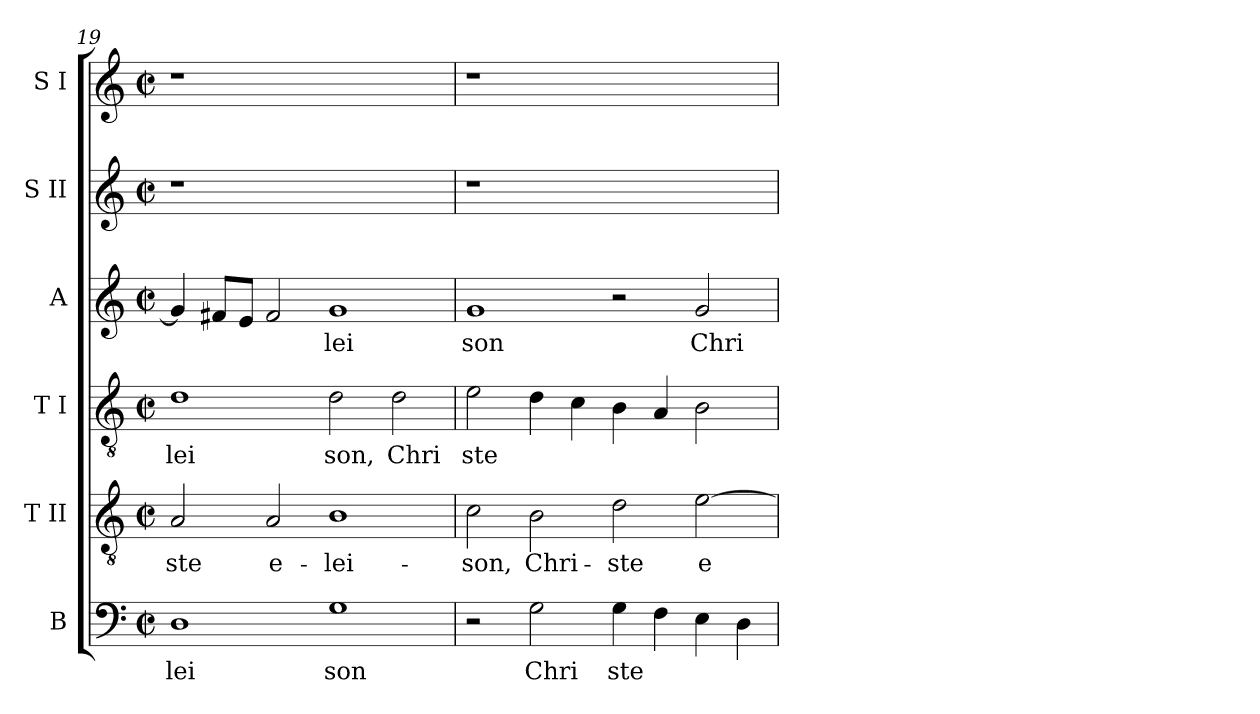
**kern	**text	**kern	**text	**kern	**text	**kern	**text	**kern	**kern
*part6	*part6	*part5	*part5	*part4	*part4	*part3	*part3	*part2	*part1
*staff6	*staff6	*staff5	*staff5	*staff4	*staff4	*staff3	*staff3	*staff2	*staff1
*I"B	*	*I"T II	*	*I"T I	*	*I"A	*	*I"S II	*I"S I
*I'B	*	*I'T II	*	*I'T I	*	*I'A	*	*I'S II	*I'S I
*clefF4	*	*clefGv2	*	*clefGv2	*	*clefG2	*	*clefG2	*clefG2
*k[]	*	*k[]	*	*k[]	*	*k[]	*	*k[]	*k[]
*C:	*	*C:	*	*C:	*	*C:	*	*C:	*C:
*M2/2	*	*M2/2	*	*M2/2	*	*M2/2	*	*M2/2	*M2/2
*met(c|)	*	*met(c|)	*	*met(c|)	*	*met(c|)	*	*met(c|)	*met(c|)
=19	=19	=19	=19	=19	=19	=19	=19	=19	=19
!	!LO:LY:b:cj	!	!LO:LY:b:cj	!	!LO:LY:b:cj	!	!LO:LY:b:cj	!	!
1D	lei	2A/	-ste	1d	lei	4g/]	.	1r	1r
!	!	!	!	!	!	!	!LO:LY:b:cj	!	!
.	.	.	.	.	.	8f#X/L	.	.	.
!	!	!	!	!	!	!	!LO:LY:b:cj	!	!
.	.	.	.	.	.	8e/J	.	.	.
!	!	!	!LO:LY:b:cj	!	!	!	!LO:LY:b:cj	!	!
.	.	2A/	e-	.	.	2f#/	.	.	.
!	!LO:LY:b:cj	!	!LO:LY:b:cj	!	!LO:LY:b:cj	!	!LO:LY:b:cj	!	!
1G	son	1B	-lei-	2d\	son,	1g	lei	1ryy	1ryy
!	!	!	!	!	!LO:LY:b:cj	!	!	!	!
.	.	.	.	2d\	Chri	.	.	.	.
=20	=20	=20	=20	=20	=20	=20	=20	=20	=20
!	!	!	!LO:LY:b:cj	!	!LO:LY:b:cj	!	!LO:LY:b:cj	!	!
2r	.	2c\	-son,	2e\	ste	1g	son	1r	1r
!	!LO:LY:b:cj	!	!LO:LY:b:cj	!	!LO:LY:b:cj	!	!	!	!
2G\	Chri	2B\	Chri-	4d\	.	.	.	.	.
!	!	!	!	!	!LO:LY:b:cj	!	!	!	!
.	.	.	.	4c\	.	.	.	.	.
!	!LO:LY:b:cj	!	!LO:LY:b:cj	!	!LO:LY:b:cj	!	!	!	!
4G\	ste	2d\	-ste	4B\	.	2r	.	1ryy	1ryy
!	!LO:LY:b:cj	!	!	!	!LO:LY:b:cj	!	!	!	!
4F\	.	.	.	4A/	.	.	.	.	.
!	!LO:LY:b:cj	!	!LO:LY:b:cj	!	!LO:LY:b:cj	!	!LO:LY:b:cj	!	!
4E\	.	[>2e\	e-	2B\	.	2g/	Chri	.	.
!	!LO:LY:b:cj	!	!	!	!	!	!	!	!
4D\	.	.	.	.	.	.	.	.	.
=	=	=	=	=	=	=	=	=	=
*-	*-	*-	*-	*-	*-	*-	*-	*-	*-
